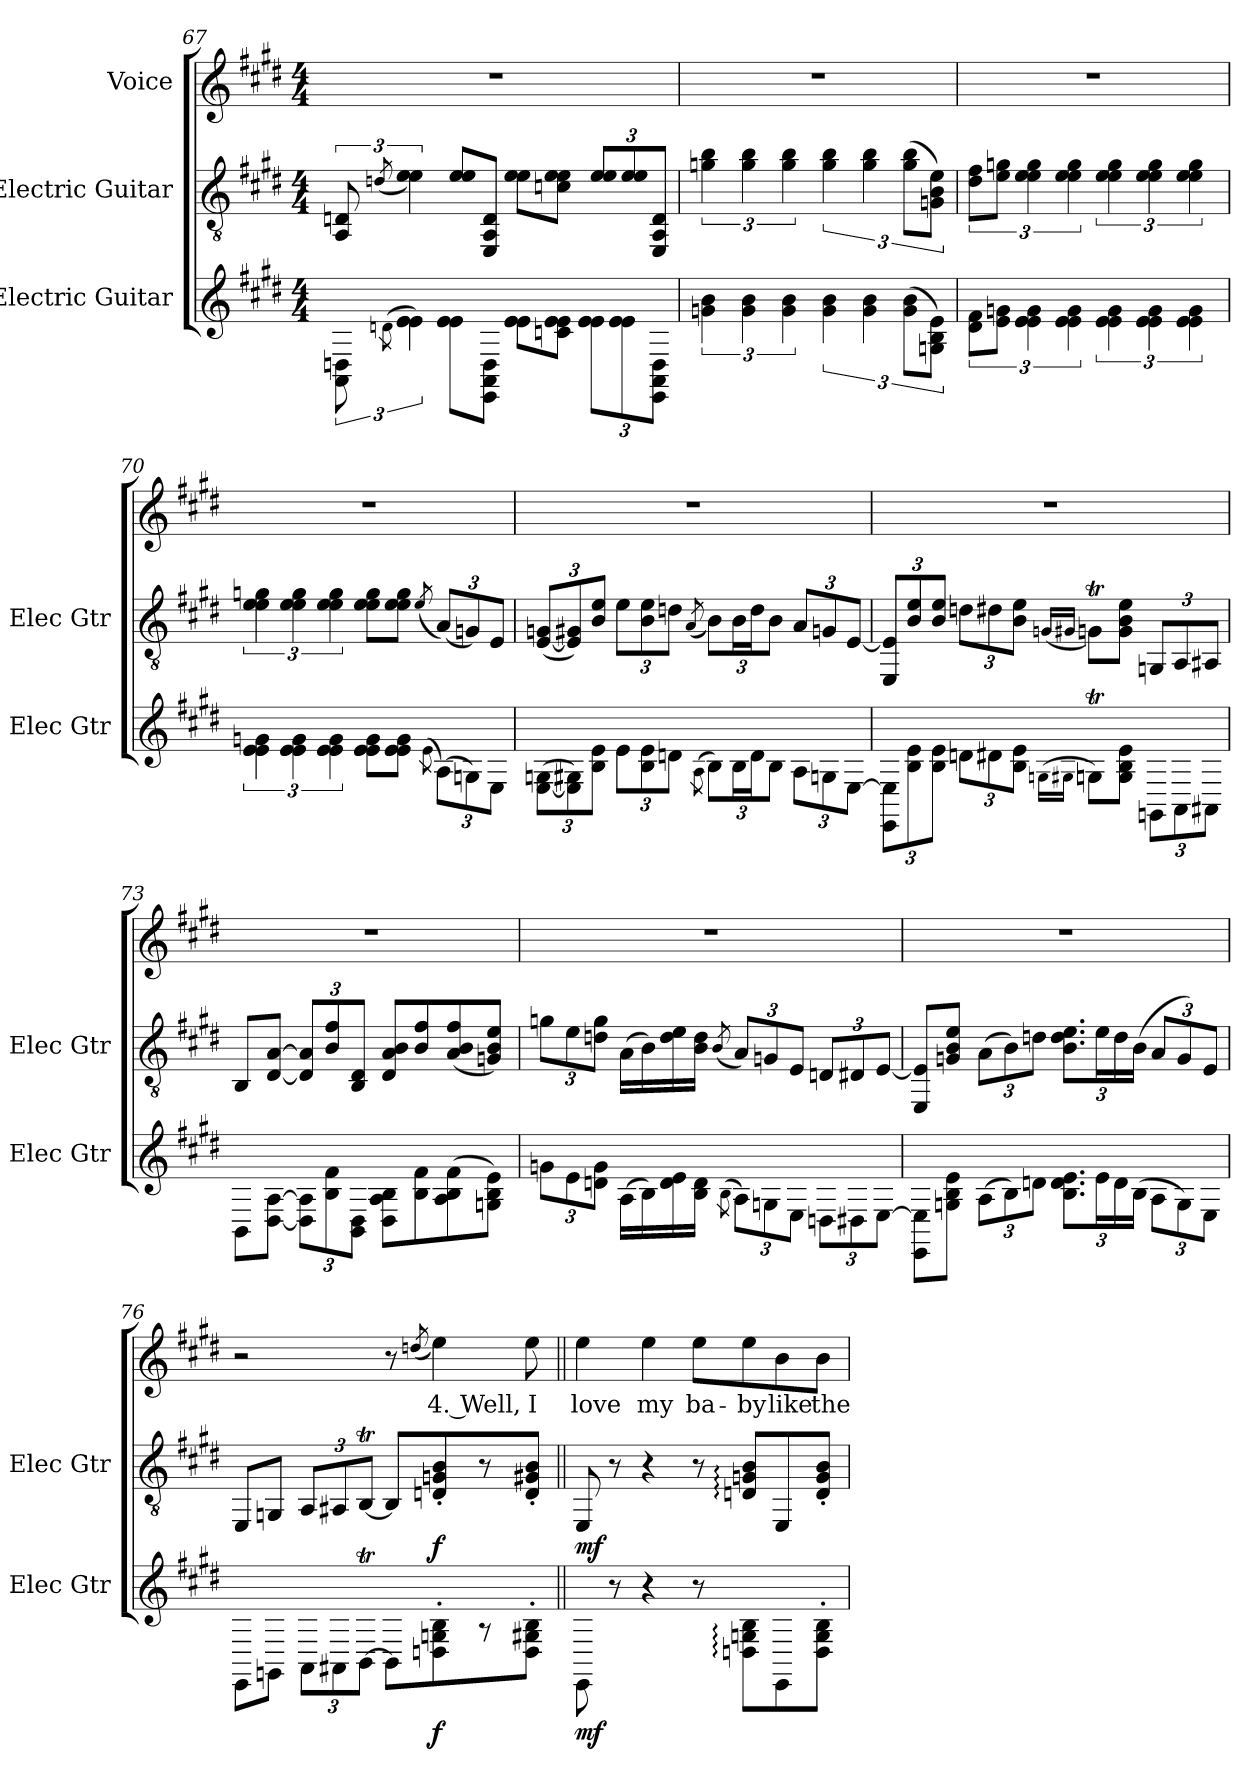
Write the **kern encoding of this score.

**kern	**dynam	**kern	**dynam	**kern	**text
*part3	*part3	*part2	*part2	*part1	*part1
*staff3	*staff3	*staff2	*staff2	*staff1	*staff1
*I"Electric Guitar	*	*I"Electric Guitar	*	*I"Voice	*
*I'Elec Gtr	*	*I'Elec Gtr	*	*	*
!!LO:LB:g=z
*	*	*clefGv2	*	*clefG2	*
*k[f#c#g#d#]	*	*k[f#c#g#d#]	*	*k[f#c#g#d#]	*
*M4/4	*	*M4/4	*	*M4/4	*
=67	=67	=67	=67	=67	=67
12AA\ 12Dn\	.	12AA/ 12Dn/	.	1r	.
(>8qdn\	.	(<8qdn/	.	.	.
6e\ 6e\)	.	6e\ 6e\)	.	.	.
8e\ 8e\L	.	8e/ 8e/L	.	.	.
8EE\ 8AA\ 8D\J	.	8EE/ 8AA/ 8D/J	.	.	.
8e\ 8e\L	.	8e\ 8e\L	.	.	.
8cn\ 8e\ 8e\J	.	8cn\ 8e\ 8e\J	.	.	.
*Xbrackettup	*	*Xbrackettup	*	*	*
12e\ 12e\L	.	12e/ 12e/L	.	.	.
12e\ 12e\	.	12e/ 12e/	.	.	.
12EE\ 12AA\ 12D\J	.	12EE/ 12AA/ 12D/J	.	.	.
=68	=68	=68	=68	=68	=68
*brackettup	*	*brackettup	*	*	*
6gn\ 6b\	.	6gn\ 6b\	.	1r	.
6g\ 6b\	.	6g\ 6b\	.	.	.
6g\ 6b\	.	6g\ 6b\	.	.	.
6g\ 6b\	.	6g\ 6b\	.	.	.
6g\ 6b\	.	6g\ 6b\	.	.	.
(>12g\ 12b\L	.	(>12g\ 12b\L	.	.	.
12Gn\ 12B\ 12e\J)	.	12Gn\ 12B\ 12e\J)	.	.	.
=69	=69	=69	=69	=69	=69
12d#\ 12f#\L	.	12d#\ 12f#\L	.	1r	.
12e\ 12gn\J	.	12e\ 12gn\J	.	.	.
6e\ 6e\ 6g\	.	6e\ 6e\ 6g\	.	.	.
6e\ 6e\ 6g\	.	6e\ 6e\ 6g\	.	.	.
6e\ 6e\ 6g\	.	6e\ 6e\ 6g\	.	.	.
6e\ 6e\ 6g\	.	6e\ 6e\ 6g\	.	.	.
6e\ 6e\ 6g\	.	6e\ 6e\ 6g\	.	.	.
!!LO:LB:g=z
=70	=70	=70	=70	=70	=70
6e\ 6e\ 6gn\	.	6e\ 6e\ 6gn\	.	1r	.
6e\ 6e\ 6g\	.	6e\ 6e\ 6g\	.	.	.
6e\ 6e\ 6g\	.	6e\ 6e\ 6g\	.	.	.
8e\ 8e\ 8g\L	.	8e\ 8e\ 8g\L	.	.	.
8e\ 8e\ 8g\J	.	8e\ 8e\ 8g\J	.	.	.
(>8qe\	.	(<8qe/	.	.	.
*Xbrackettup	*	*Xbrackettup	*	*	*
(>12A\L)	.	(<12A/L)	.	.	.
12Gn\)	.	12Gn/)	.	.	.
12E\J	.	12E/J	.	.	.
=71	=71	=71	=71	=71	=71
(>[12E\ 12Gn\L	.	(>[12E/ 12Gn/L	.	1r	.
12E\] 12G#X\)	.	12E/] 12G#X/)	.	.	.
12B\ 12e\J	.	12B/ 12e/J	.	.	.
12e\L	.	12e\L	.	.	.
12B\ 12e\	.	12B\ 12e\	.	.	.
12dn\J	.	12dn\J	.	.	.
(>8qA\	.	(<8qA/	.	.	.
12B\L)	.	12B\L)	.	.	.
24B\L	.	24B\L	.	.	.
24d\J	.	24d\J	.	.	.
12B\J	.	12B\J	.	.	.
12A\L	.	12A/L	.	.	.
12Gn\	.	12Gn/	.	.	.
[12E\J	.	[12E/J	.	.	.
=72	=72	=72	=72	=72	=72
12EE\ 12E\]L	.	12EE/ 12E/]L	.	1r	.
12B\ 12e\	.	12B/ 12e/	.	.	.
12B\ 12e\J	.	12B/ 12e/J	.	.	.
12dn\L	.	12dn\L	.	.	.
12d#X\	.	12d#X\	.	.	.
12B\ 12e\J	.	12B\ 12e\J	.	.	.
(>16qGn\LL	.	(<16qGn/LL	.	.	.
16qG#X\JJ	.	16qG#X/JJ	.	.	.
8GnT\L)	.	8GnT\L)	.	.	.
8G\ 8B\ 8e\J	.	8G\ 8B\ 8e\J	.	.	.
12GGn\L	.	12GGn/L	.	.	.
12AA\	.	12AA/	.	.	.
12AA#X\J	.	12AA#X/J	.	.	.
!!LO:LB:g=z
=73	=73	=73	=73	=73	=73
8BB\L	.	8BB/L	.	1r	.
[8D#\ [8A\J	.	[8D#/ [8A/J	.	.	.
12D#\] 12A\]L	.	12D#/] 12A/]L	.	.	.
12B\ 12f#\	.	12B/ 12f#/	.	.	.
12BB\ 12D#\J	.	12BB/ 12D#/J	.	.	.
8D#\ 8A\ 8B\L	.	8D#/ 8A/ 8B/L	.	.	.
8B\ 8f#\	.	8B/ 8f#/	.	.	.
(>8A\ 8B\ 8f#\	.	(<8A/ 8B/ 8f#/	.	.	.
8Gn\ 8B\ 8e\J)	.	8Gn/ 8B/ 8e/J)	.	.	.
=74	=74	=74	=74	=74	=74
12gn\L	.	12gn\L	.	1r	.
12e\	.	12e\	.	.	.
12dn\ 12g\J	.	12dn\ 12g\J	.	.	.
(>16A\LL	.	(>16A\LL	.	.	.
16B\)	.	16B\)	.	.	.
16d\ 16e\	.	16d\ 16e\	.	.	.
16B\ 16d\JJ	.	16B\ 16d\JJ	.	.	.
(>8qB\	.	(<8qB/	.	.	.
12A\L)	.	12A/L)	.	.	.
12Gn\	.	12Gn/	.	.	.
12E\J	.	12E/J	.	.	.
12Dn\L	.	12Dn/L	.	.	.
12D#X\	.	12D#X/	.	.	.
[12E\J	.	[12E/J	.	.	.
=75	=75	=75	=75	=75	=75
8EE\ 8E\]L	.	8EE/ 8E/]L	.	1r	.
8Gn\ 8B\ 8e\J	.	8Gn/ 8B/ 8e/J	.	.	.
(>12A\L	.	(>12A\L	.	.	.
12B\)	.	12B\)	.	.	.
12dn\J	.	12dn\J	.	.	.
12.B\ 12.d\ 12.e\L	.	12.B\ 12.d\ 12.e\L	.	.	.
24e\L	.	24e\L	.	.	.
24d\	.	24d\	.	.	.
(>24B\JJ	.	(>24B\JJ	.	.	.
12A\L	.	12A/L	.	.	.
12G\)	.	12G/)	.	.	.
12E\J	.	12E/J	.	.	.
!!LO:LB:g=z
=76	=76	=76	=76	=76	=76
8EE\L	.	8EE/L	.	2r	.
8GGn\J	.	8GGn/J	.	.	.
12AA\L	.	12AA/L	.	.	.
12AA#X\	.	12AA#X/	.	.	.
[12BBT\J	.	[12BBT/J	.	.	.
8BBTTT\L]	.	8BBTTT/L]	.	8r	.
.	.	.	.	(<8qddn/	.
!	!LO:DY:b	!	!LO:DY:b	!	!LO:LY:b
8Dn\' 8Gn\' 8B\'	f	8Dn/' 8Gn/' 8B/'	f	4ee\)	4. Well,
8r	.	8r	.	.	.
!	!	!	!	!	!LO:LY:b
8D\' 8G#X\' 8B\'J	.	8D/' 8G#X/' 8B/'J	.	8ee\	I
=77||	=77||	=77||	=77||	=77||	=77||
!	!LO:DY:b	!	!LO:DY:b	!	!LO:LY:b
8EE\	mf	8EE/	mf	4ee\	love
8r	.	8r	.	.	.
!	!	!	!	!	!LO:LY:b
4r	.	4r	.	4ee\	my
!	!	!	!	!	!LO:LY:b
8r	.	8r	.	8ee\L	ba-
!	!	!	!	!	!LO:LY:b
8Dn\: 8Gn\: 8B\:L	.	8Dn/: 8Gn/: 8B/:L	.	8ee\	-by
!	!	!	!	!	!LO:LY:b
8EE\	.	8EE/	.	8b\	like
!	!	!	!	!	!LO:LY:b
8D\' 8G\' 8B\'J	.	8D/' 8G/' 8B/'J	.	8b\J	the
=	=	=	=	=	=
*-	*-	*-	*-	*-	*-
